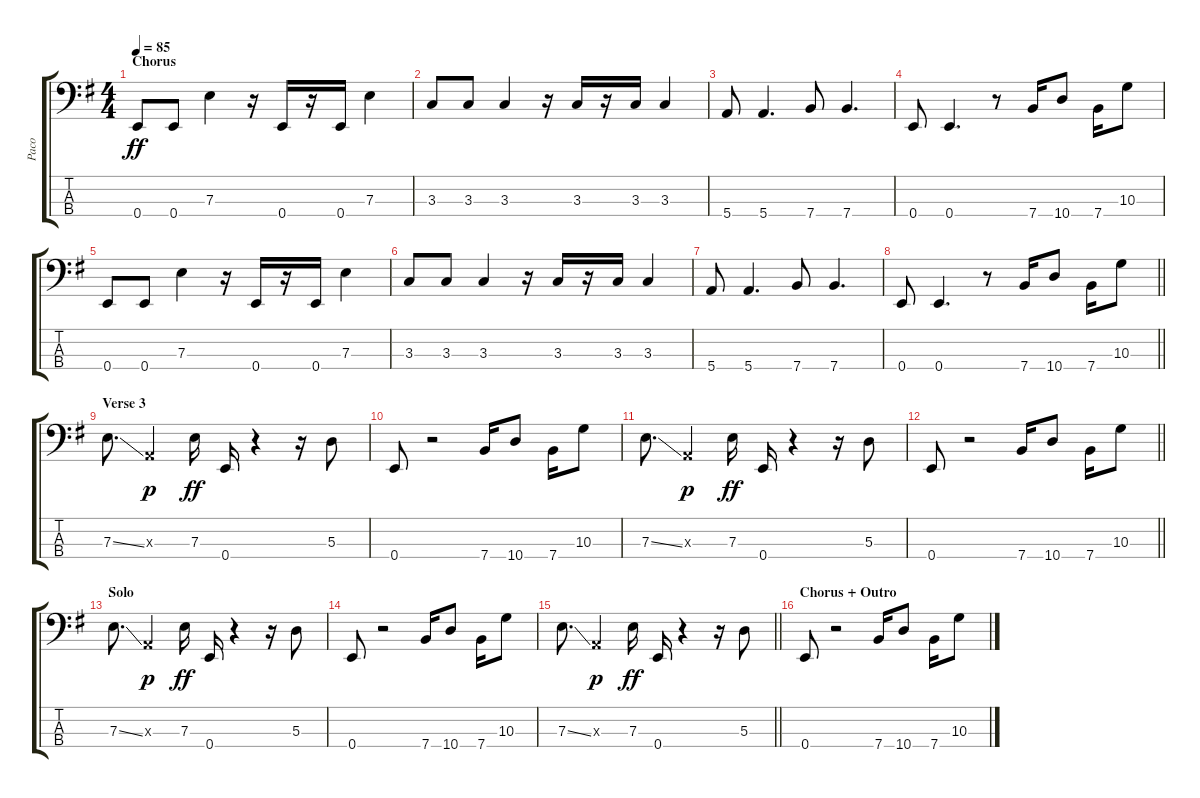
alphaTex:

\track ("Paco" "Paco") {instrument electricbassfinger}
\staff {score tabs}
\tuning (G2 D2 A1 E1) {hide}
\ts (4 4)
\section ("" "Chorus")
\tempo 85
\clef f4
\ks g
0.4.8{dy ff} 0.4.8 7.3.4 r.16 0.4.16 r.16 0.4.16 7.3.4 |
3.3.8 3.3.8 3.3.4 r.16 3.3.16 r.16 3.3.16 3.3.4 |
5.4.8 5.4.4{d} 7.4.8 7.4.4{d} |
0.4.8 0.4.4{d} r.8 7.4.16 10.4.8 7.4.16 10.3.8 |
0.4.8 0.4.8 7.3.4 r.16 0.4.16 r.16 0.4.16 7.3.4 |
3.3.8 3.3.8 3.3.4 r.16 3.3.16 r.16 3.3.16 3.3.4 |
5.4.8 5.4.4{d} 7.4.8 7.4.4{d} |
\barLineRight lightlight
0.4.8 0.4.4{d} r.8 7.4.16 10.4.8 7.4.16 10.3.8 |
\section ("" "Verse 3")
7.3{ss}.8{d} 0.3{x}.4{dy p} 7.3.16{dy ff} 0.4.16 r.4 r.16 5.3.8 |
0.4.8 r.2 7.4.16 10.4.8 7.4.16 10.3.8 |
7.3{ss}.8{d} 0.3{x}.4{dy p} 7.3.16{dy ff} 0.4.16 r.4 r.16 5.3.8 |
\barLineRight lightlight
0.4.8 r.2 7.4.16 10.4.8 7.4.16 10.3.8 |
\section ("" "Solo")
7.3{ss}.8{d} 0.3{x}.4{dy p} 7.3.16{dy ff} 0.4.16 r.4 r.16 5.3.8 |
0.4.8 r.2 7.4.16 10.4.8 7.4.16 10.3.8 |
\barLineRight lightlight
7.3{ss}.8{d} 0.3{x}.4{dy p} 7.3.16{dy ff} 0.4.16 r.4 r.16 5.3.8 |
\section ("" "Chorus + Outro")
0.4.8 r.2 7.4.16 10.4.8 7.4.16 10.3.8
